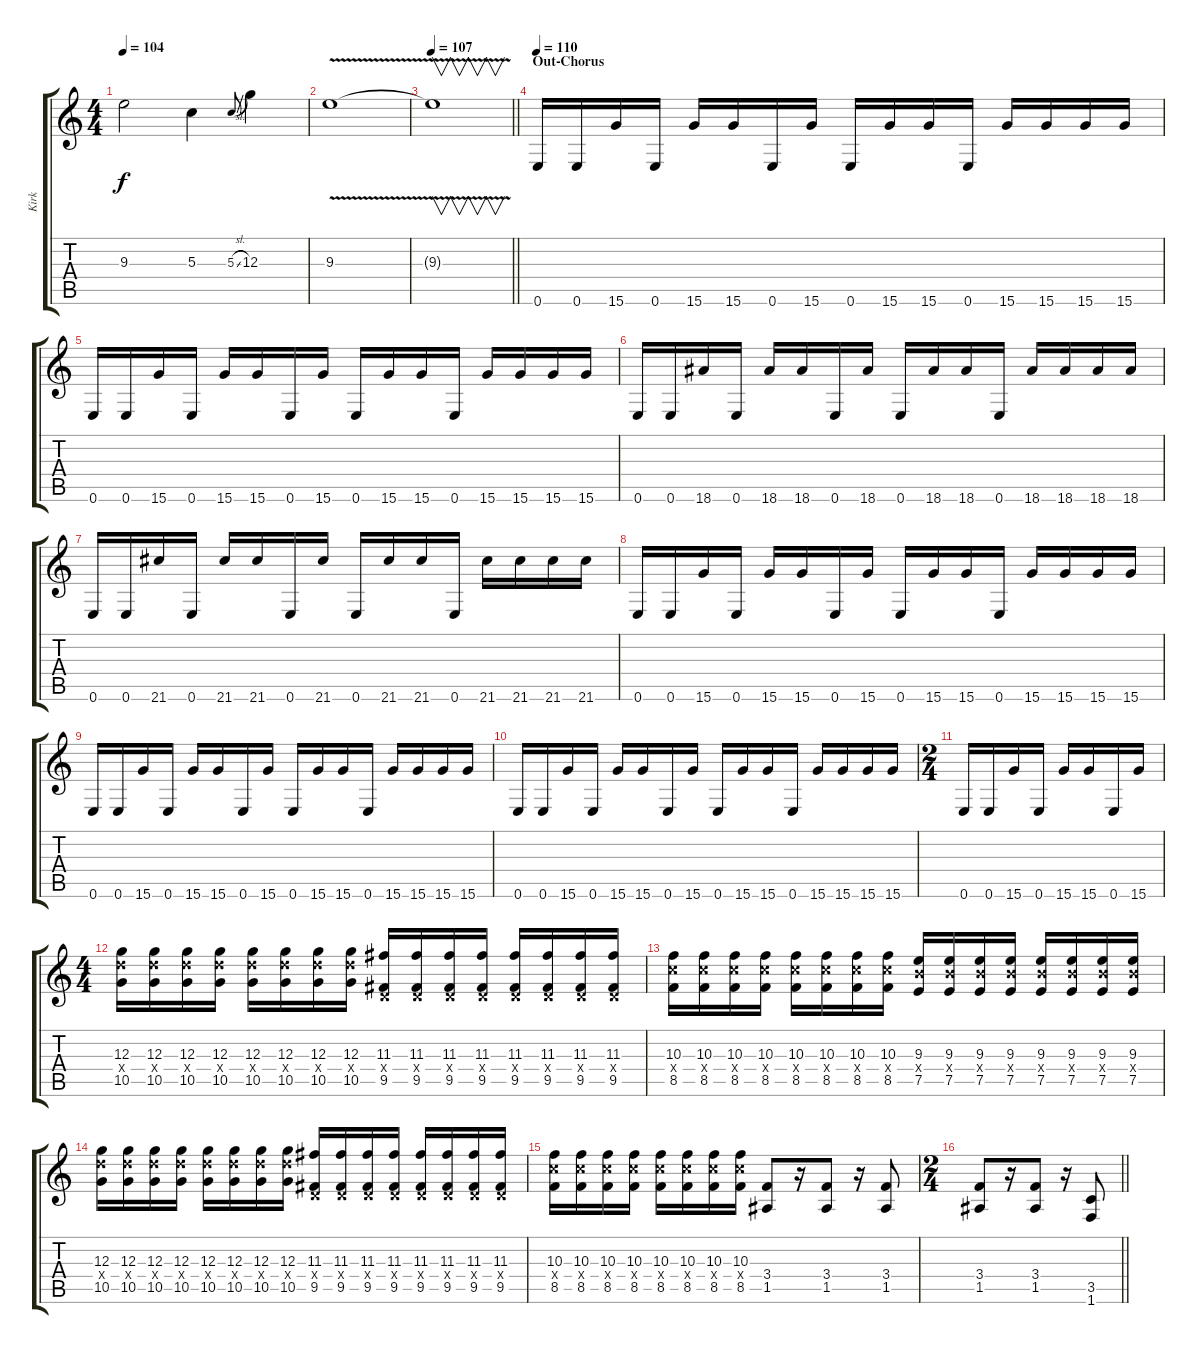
\track ("Kirk" "Kirk") {instrument distortionguitar}
\staff {score tabs}
\tuning (E4 B3 G3 D3 A2 E2) {hide}
\ts (4 4)
\tempo 104
\clef g2
\ks c
9.3{t}.2{dy f} 5.3.4 5.3{sl}.8{gr onbeat} 12.3.4 |
9.3{v}.1 |
\tempo 107
\barLineRight lightlight
9.3{v t}.1{v} |
\section ("" "Out-Chorus")
\tempo 110
0.6.16{volume 13 instrument distortionguitar} 0.6.16 15.6.16 0.6.16 15.6.16 15.6.16 0.6.16 15.6.16 0.6.16 15.6.16 15.6.16 0.6.16 15.6.16 15.6.16 15.6.16 15.6.16 |
0.6.16 0.6.16 15.6.16 0.6.16 15.6.16 15.6.16 0.6.16 15.6.16 0.6.16 15.6.16 15.6.16 0.6.16 15.6.16 15.6.16 15.6.16 15.6.16 |
0.6.16 0.6.16 18.6.16 0.6.16 18.6.16 18.6.16 0.6.16 18.6.16 0.6.16 18.6.16 18.6.16 0.6.16 18.6.16 18.6.16 18.6.16 18.6.16 |
0.6.16 0.6.16 21.6.16 0.6.16 21.6.16 21.6.16 0.6.16 21.6.16 0.6.16 21.6.16 21.6.16 0.6.16 21.6.16 21.6.16 21.6.16 21.6.16 |
0.6.16 0.6.16 15.6.16 0.6.16 15.6.16 15.6.16 0.6.16 15.6.16 0.6.16 15.6.16 15.6.16 0.6.16 15.6.16 15.6.16 15.6.16 15.6.16 |
0.6.16 0.6.16 15.6.16 0.6.16 15.6.16 15.6.16 0.6.16 15.6.16 0.6.16 15.6.16 15.6.16 0.6.16 15.6.16 15.6.16 15.6.16 15.6.16 |
0.6.16 0.6.16 15.6.16 0.6.16 15.6.16 15.6.16 0.6.16 15.6.16 0.6.16 15.6.16 15.6.16 0.6.16 15.6.16 15.6.16 15.6.16 15.6.16 |
\ts (2 4)
0.6.16 0.6.16 15.6.16 0.6.16 15.6.16 15.6.16 0.6.16 15.6.16 |
\ts (4 4)
(12.3 12.4{x} 10.5).16 (12.3 12.4{x} 10.5).16 (12.3 12.4{x} 10.5).16 (12.3 12.4{x} 10.5).16 (12.3 12.4{x} 10.5).16 (12.3 12.4{x} 10.5).16 (12.3 12.4{x} 10.5).16 (12.3 12.4{x} 10.5).16 (11.3 0.4{x} 9.5).16 (11.3 0.4{x} 9.5).16 (11.3 0.4{x} 9.5).16 (11.3 0.4{x} 9.5).16 (11.3 0.4{x} 9.5).16 (11.3 0.4{x} 9.5).16 (11.3 0.4{x} 9.5).16 (11.3 0.4{x} 9.5).16 |
(10.3 10.4{x} 8.5).16 (10.3 10.4{x} 8.5).16 (10.3 10.4{x} 8.5).16 (10.3 10.4{x} 8.5).16 (10.3 10.4{x} 8.5).16 (10.3 10.4{x} 8.5).16 (10.3 10.4{x} 8.5).16 (10.3 10.4{x} 8.5).16 (9.3 9.4{x} 7.5).16 (9.3 9.4{x} 7.5).16 (9.3 9.4{x} 7.5).16 (9.3 9.4{x} 7.5).16 (9.3 9.4{x} 7.5).16 (9.3 9.4{x} 7.5).16 (9.3 9.4{x} 7.5).16 (9.3 9.4{x} 7.5).16 |
(12.3 12.4{x} 10.5).16 (12.3 12.4{x} 10.5).16 (12.3 12.4{x} 10.5).16 (12.3 12.4{x} 10.5).16 (12.3 12.4{x} 10.5).16 (12.3 12.4{x} 10.5).16 (12.3 12.4{x} 10.5).16 (12.3 12.4{x} 10.5).16 (11.3 0.4{x} 9.5).16 (11.3 0.4{x} 9.5).16 (11.3 0.4{x} 9.5).16 (11.3 0.4{x} 9.5).16 (11.3 0.4{x} 9.5).16 (11.3 0.4{x} 9.5).16 (11.3 0.4{x} 9.5).16 (11.3 0.4{x} 9.5).16 |
(10.3 10.4{x} 8.5).16 (10.3 10.4{x} 8.5).16 (10.3 10.4{x} 8.5).16 (10.3 10.4{x} 8.5).16 (10.3 10.4{x} 8.5).16 (10.3 10.4{x} 8.5).16 (10.3 10.4{x} 8.5).16 (10.3 10.4{x} 8.5).16 (3.4 1.5).8 r.16 (3.4 1.5).8 r.16 (3.4 1.5).8 |
\ts (2 4)
\barLineRight lightlight
(3.4 1.5).8 r.16 (3.4 1.5).8 r.16 (3.5 1.6).8
